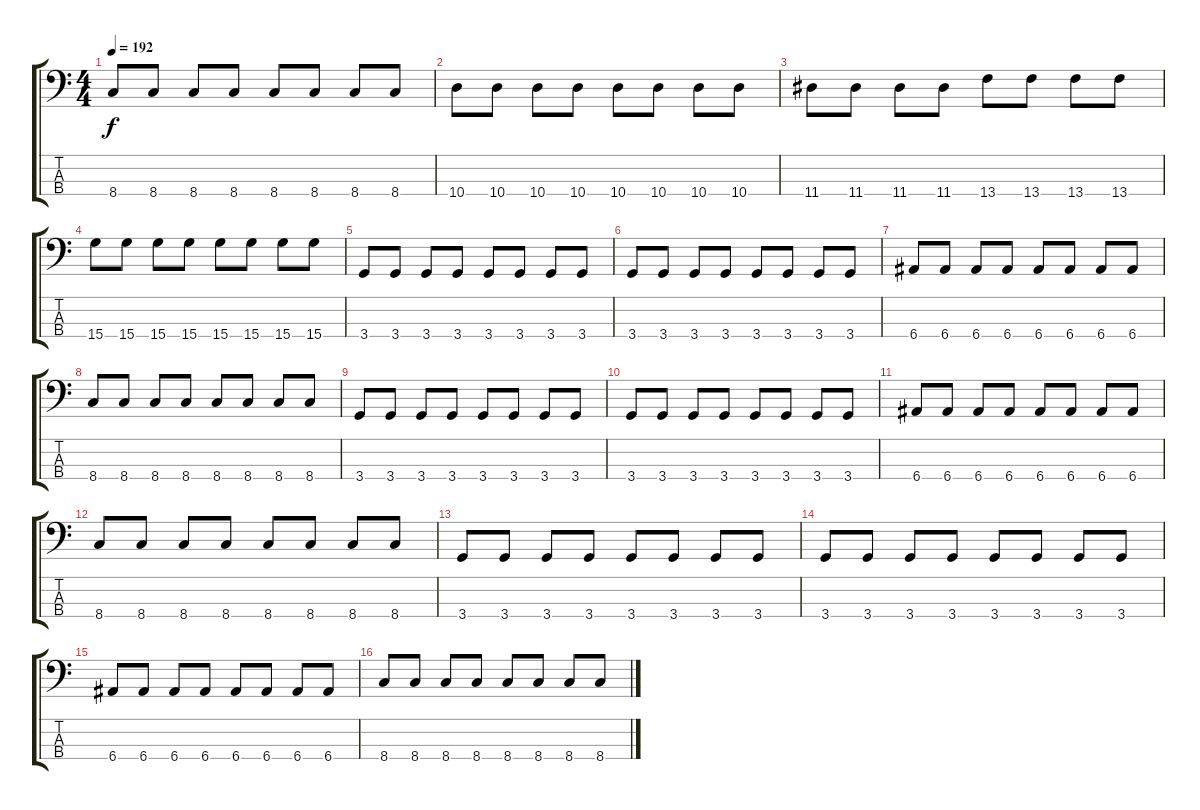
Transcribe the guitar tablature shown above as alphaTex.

\track "" {instrument electricbassfinger}
\staff {score tabs}
\tuning (G2 D2 A1 E1) {hide}
\ts (4 4)
\tempo 192
\clef f4
\ks c
8.4.8{dy f} 8.4.8 8.4.8 8.4.8 8.4.8 8.4.8 8.4.8 8.4.8 |
10.4.8 10.4.8 10.4.8 10.4.8 10.4.8 10.4.8 10.4.8 10.4.8 |
11.4.8 11.4.8 11.4.8 11.4.8 13.4.8 13.4.8 13.4.8 13.4.8 |
15.4.8 15.4.8 15.4.8 15.4.8 15.4.8 15.4.8 15.4.8 15.4.8 |
3.4.8 3.4.8 3.4.8 3.4.8 3.4.8 3.4.8 3.4.8 3.4.8 |
3.4.8 3.4.8 3.4.8 3.4.8 3.4.8 3.4.8 3.4.8 3.4.8 |
6.4.8 6.4.8 6.4.8 6.4.8 6.4.8 6.4.8 6.4.8 6.4.8 |
8.4.8 8.4.8 8.4.8 8.4.8 8.4.8 8.4.8 8.4.8 8.4.8 |
3.4.8 3.4.8 3.4.8 3.4.8 3.4.8 3.4.8 3.4.8 3.4.8 |
3.4.8 3.4.8 3.4.8 3.4.8 3.4.8 3.4.8 3.4.8 3.4.8 |
6.4.8 6.4.8 6.4.8 6.4.8 6.4.8 6.4.8 6.4.8 6.4.8 |
8.4.8 8.4.8 8.4.8 8.4.8 8.4.8 8.4.8 8.4.8 8.4.8 |
3.4.8 3.4.8 3.4.8 3.4.8 3.4.8 3.4.8 3.4.8 3.4.8 |
3.4.8 3.4.8 3.4.8 3.4.8 3.4.8 3.4.8 3.4.8 3.4.8 |
6.4.8 6.4.8 6.4.8 6.4.8 6.4.8 6.4.8 6.4.8 6.4.8 |
8.4.8 8.4.8 8.4.8 8.4.8 8.4.8 8.4.8 8.4.8 8.4.8
